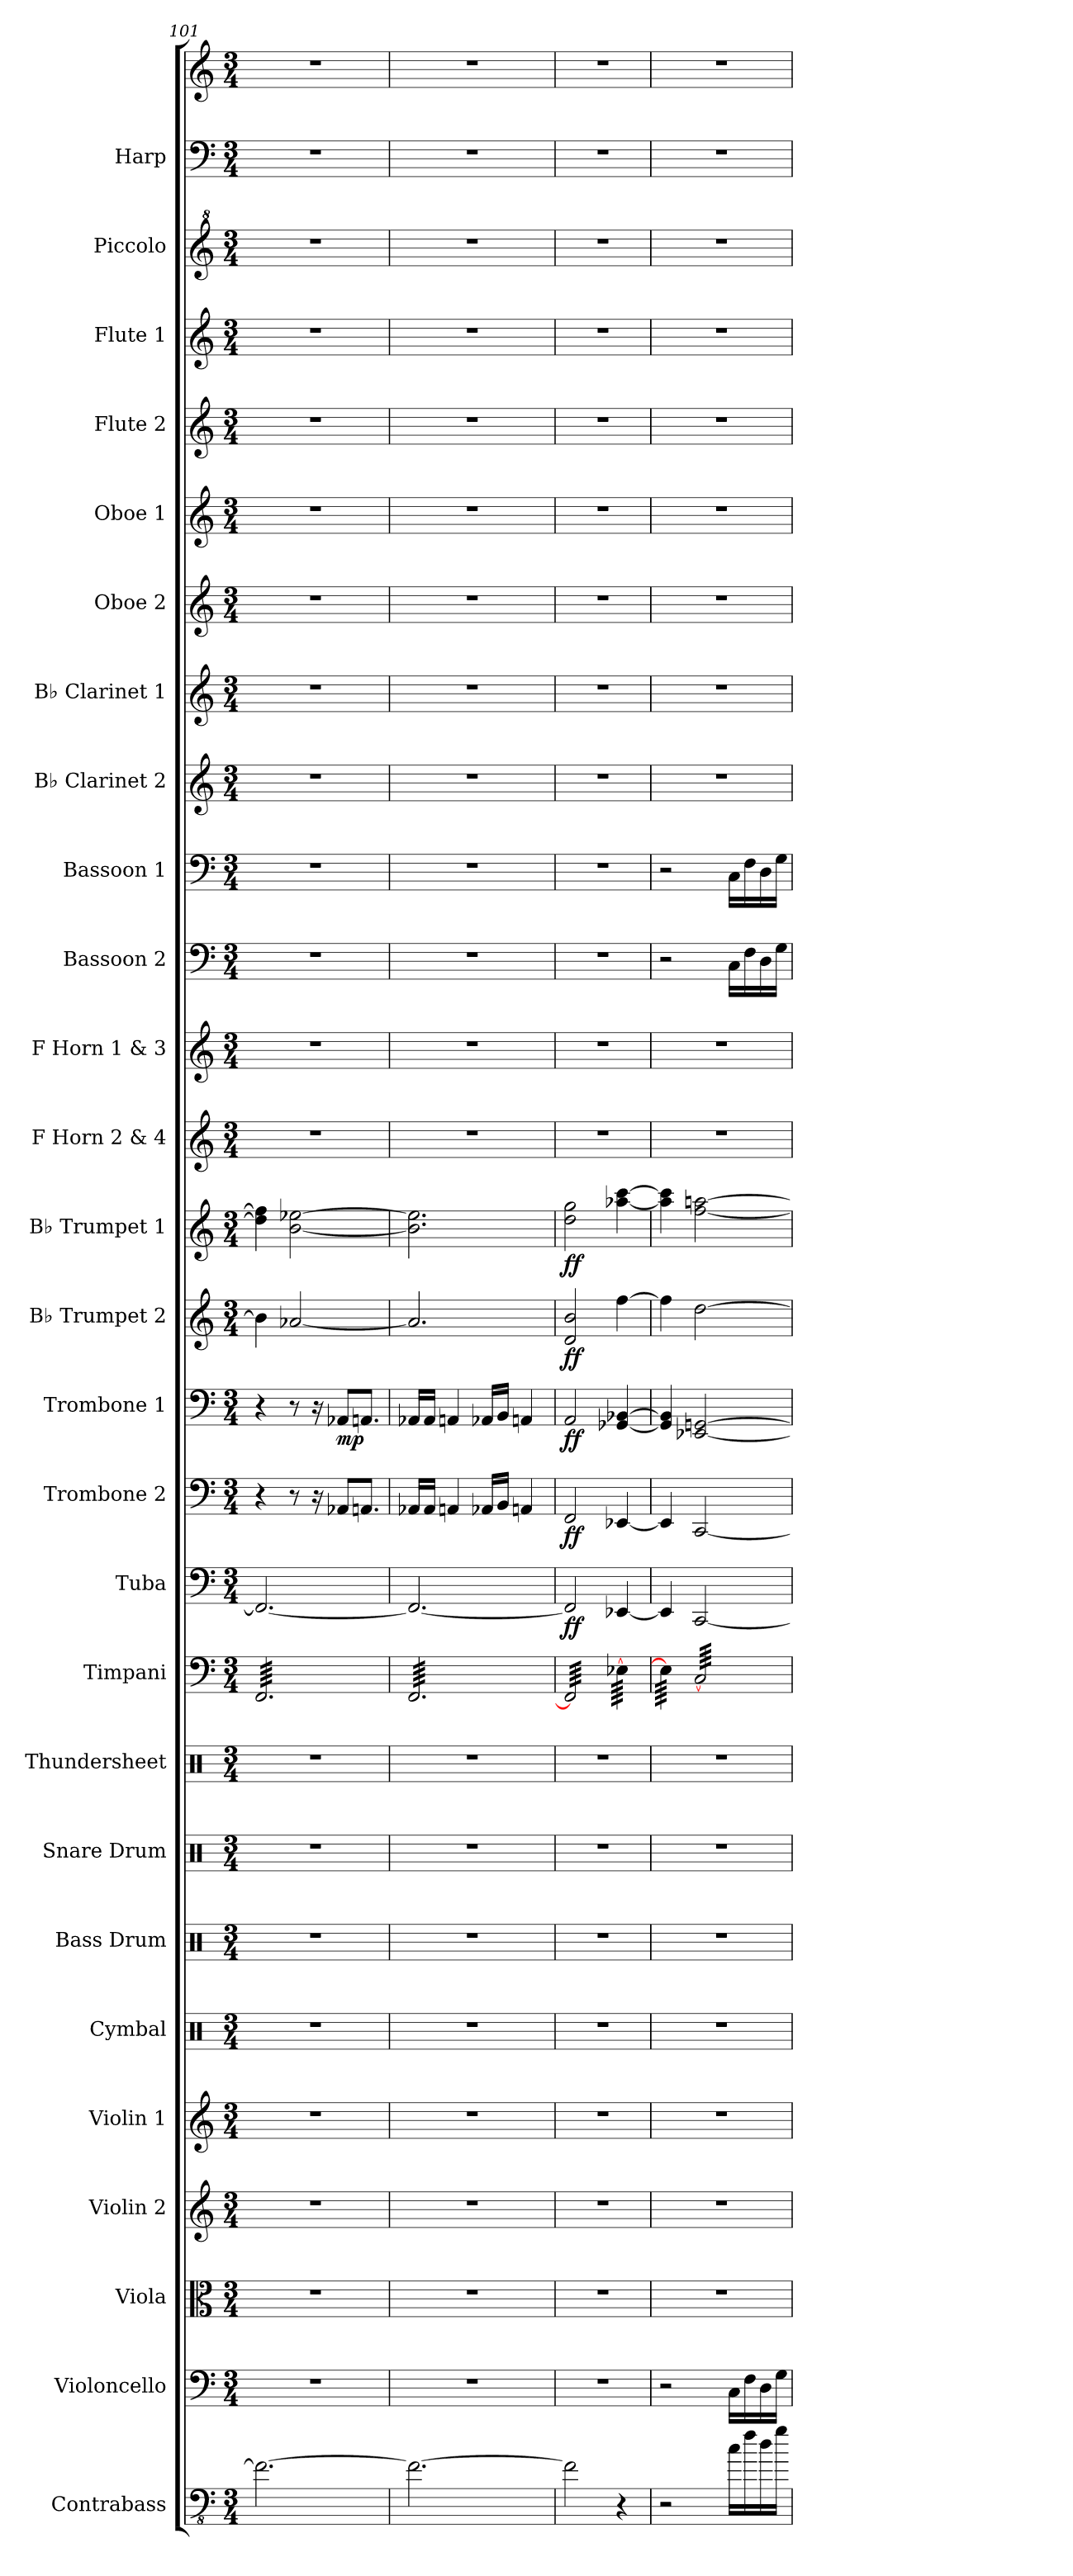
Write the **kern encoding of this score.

**kern	**kern	**kern	**kern	**kern	**kern	**kern	**kern	**kern	**kern	**kern	**dynam	**kern	**dynam	**kern	**dynam	**kern	**dynam	**kern	**dynam	**kern	**kern	**kern	**kern	**kern	**kern	**kern	**kern	**kern	**kern	**kern	**kern	**kern
*part27	*part26	*part25	*part24	*part23	*part22	*part21	*part20	*part19	*part18	*part17	*part17	*part16	*part16	*part15	*part15	*part14	*part14	*part13	*part13	*part12	*part11	*part10	*part9	*part8	*part7	*part6	*part5	*part4	*part3	*part2	*part1	*part1
*staff28	*staff27	*staff26	*staff25	*staff24	*staff23	*staff22	*staff21	*staff20	*staff19	*staff18	*staff18	*staff17	*staff17	*staff16	*staff16	*staff15	*staff15	*staff14	*staff14	*staff13	*staff12	*staff11	*staff10	*staff9	*staff8	*staff7	*staff6	*staff5	*staff4	*staff3	*staff2	*staff1
*I"Contrabass	*I"Violoncello	*I"Viola	*I"Violin 2	*I"Violin 1	*I"Cymbal	*I"Bass Drum	*I"Snare Drum	*I"Thundersheet	*I"Timpani	*I"Tuba	*	*I"Trombone 2	*	*I"Trombone 1	*	*I"B♭ Trumpet 2	*	*I"B♭ Trumpet 1	*	*I"F Horn 2 &amp; 4	*I"F Horn 1 &amp; 3	*I"Bassoon 2	*I"Bassoon 1	*I"B♭ Clarinet 2	*I"B♭ Clarinet 1	*I"Oboe 2	*I"Oboe 1	*I"Flute 2	*I"Flute 1	*I"Piccolo	*I"Harp	*
*I'Cb.	*I'Vc.	*I'Vla.	*I'Vln. 2	*I'Vln. 1	*I'Cym.	*I'B. Dr.	*I'Sn. Dr.	*I'Thu.	*I'Timp.	*I'Tba.	*	*I'Tbn. 2	*	*I'Tbn. 1	*	*I'B♭ Tpt. 2	*	*I'B♭ Tpt. 1	*	*I'F Hn. 2 4	*I'F Hn. 1 3	*I'Bsn. 2	*I'Bsn. 1	*I'B♭ Cl. 2	*I'B♭ Cl. 1	*I'Ob. 2	*I'Ob. 1	*I'Fl. 2	*I'Fl. 1	*I'Picc.	*I'Hrp.	*
*clefFv4	*clefF4	*clefC3	*clefG2	*clefG2	*clefX	*clefX	*clefX	*clefX	*clefF4	*clefF4	*	*clefF4	*	*clefF4	*	*clefG2	*	*clefG2	*	*clefG2	*clefG2	*clefF4	*clefF4	*clefG2	*clefG2	*clefG2	*clefG2	*clefG2	*clefG2	*clefG^2	*clefF4	*clefG2
*ITrd7c12	*	*	*	*	*	*	*	*	*	*	*	*	*	*	*	*ITrd1c2	*	*ITrd1c2	*	*ITrd4c7	*ITrd4c7	*	*	*ITrd1c2	*ITrd1c2	*	*	*	*	*ITrd-7c-12	*	*
*k[]	*k[]	*k[]	*k[]	*k[]	*k[]	*k[]	*k[]	*k[]	*k[]	*k[]	*	*k[]	*	*k[]	*	*k[b-e-]	*	*k[b-e-]	*	*k[b-]	*k[b-]	*k[]	*k[]	*k[b-e-]	*k[b-e-]	*k[]	*k[]	*k[]	*k[]	*k[]	*k[]	*k[]
*M3/4	*M3/4	*M3/4	*M3/4	*M3/4	*M3/4	*M3/4	*M3/4	*M3/4	*M3/4	*M3/4	*	*M3/4	*	*M3/4	*	*M3/4	*	*M3/4	*	*M3/4	*M3/4	*M3/4	*M3/4	*M3/4	*M3/4	*M3/4	*M3/4	*M3/4	*M3/4	*M3/4	*M3/4	*M3/4
=101	=101	=101	=101	=101	=101	=101	=101	=101	=101	=101	=101	=101	=101	=101	=101	=101	=101	=101	=101	=101	=101	=101	=101	=101	=101	=101	=101	=101	=101	=101	=101	=101
*	*	*	*	*	*	*	*	*	*tremolo	*	*	*	*	*	*	*	*	*	*	*	*	*	*	*	*	*	*	*	*	*	*	*
2.FF\_	2.r	2.r	2.r	2.r	2.r	2.r	2.r	2.r	64FF/LLLL	2.FF/_	.	4r	.	4r	.	4a\]	.	4cc\] 4ee\]	.	2.r	2.r	2.r	2.r	2.r	2.r	2.r	2.r	2.r	2.r	2.r	2.r	2.r
.	.	.	.	.	.	.	.	.	64FF/	.	.	.	.	.	.	.	.	.	.	.	.	.	.	.	.	.	.	.	.	.	.	.
.	.	.	.	.	.	.	.	.	64FF/	.	.	.	.	.	.	.	.	.	.	.	.	.	.	.	.	.	.	.	.	.	.	.
.	.	.	.	.	.	.	.	.	64FF/	.	.	.	.	.	.	.	.	.	.	.	.	.	.	.	.	.	.	.	.	.	.	.
.	.	.	.	.	.	.	.	.	64FF/	.	.	.	.	.	.	.	.	.	.	.	.	.	.	.	.	.	.	.	.	.	.	.
.	.	.	.	.	.	.	.	.	64FF/	.	.	.	.	.	.	.	.	.	.	.	.	.	.	.	.	.	.	.	.	.	.	.
.	.	.	.	.	.	.	.	.	64FF/	.	.	.	.	.	.	.	.	.	.	.	.	.	.	.	.	.	.	.	.	.	.	.
.	.	.	.	.	.	.	.	.	64FF/	.	.	.	.	.	.	.	.	.	.	.	.	.	.	.	.	.	.	.	.	.	.	.
.	.	.	.	.	.	.	.	.	64FF/	.	.	.	.	.	.	.	.	.	.	.	.	.	.	.	.	.	.	.	.	.	.	.
.	.	.	.	.	.	.	.	.	64FF/	.	.	.	.	.	.	.	.	.	.	.	.	.	.	.	.	.	.	.	.	.	.	.
.	.	.	.	.	.	.	.	.	64FF/	.	.	.	.	.	.	.	.	.	.	.	.	.	.	.	.	.	.	.	.	.	.	.
.	.	.	.	.	.	.	.	.	64FF/	.	.	.	.	.	.	.	.	.	.	.	.	.	.	.	.	.	.	.	.	.	.	.
.	.	.	.	.	.	.	.	.	64FF/	.	.	.	.	.	.	.	.	.	.	.	.	.	.	.	.	.	.	.	.	.	.	.
.	.	.	.	.	.	.	.	.	64FF/	.	.	.	.	.	.	.	.	.	.	.	.	.	.	.	.	.	.	.	.	.	.	.
.	.	.	.	.	.	.	.	.	64FF/	.	.	.	.	.	.	.	.	.	.	.	.	.	.	.	.	.	.	.	.	.	.	.
.	.	.	.	.	.	.	.	.	64FF/	.	.	.	.	.	.	.	.	.	.	.	.	.	.	.	.	.	.	.	.	.	.	.
.	.	.	.	.	.	.	.	.	64FF/	.	.	8r	.	8r	.	[2g-X/	.	[2a\ [2dd-X\	.	.	.	.	.	.	.	.	.	.	.	.	.	.
.	.	.	.	.	.	.	.	.	64FF/	.	.	.	.	.	.	.	.	.	.	.	.	.	.	.	.	.	.	.	.	.	.	.
.	.	.	.	.	.	.	.	.	64FF/	.	.	.	.	.	.	.	.	.	.	.	.	.	.	.	.	.	.	.	.	.	.	.
.	.	.	.	.	.	.	.	.	64FF/	.	.	.	.	.	.	.	.	.	.	.	.	.	.	.	.	.	.	.	.	.	.	.
.	.	.	.	.	.	.	.	.	64FF/	.	.	.	.	.	.	.	.	.	.	.	.	.	.	.	.	.	.	.	.	.	.	.
.	.	.	.	.	.	.	.	.	64FF/	.	.	.	.	.	.	.	.	.	.	.	.	.	.	.	.	.	.	.	.	.	.	.
.	.	.	.	.	.	.	.	.	64FF/	.	.	.	.	.	.	.	.	.	.	.	.	.	.	.	.	.	.	.	.	.	.	.
.	.	.	.	.	.	.	.	.	64FF/	.	.	.	.	.	.	.	.	.	.	.	.	.	.	.	.	.	.	.	.	.	.	.
.	.	.	.	.	.	.	.	.	64FF/	.	.	16r	.	16r	.	.	.	.	.	.	.	.	.	.	.	.	.	.	.	.	.	.
.	.	.	.	.	.	.	.	.	64FF/	.	.	.	.	.	.	.	.	.	.	.	.	.	.	.	.	.	.	.	.	.	.	.
.	.	.	.	.	.	.	.	.	64FF/	.	.	.	.	.	.	.	.	.	.	.	.	.	.	.	.	.	.	.	.	.	.	.
.	.	.	.	.	.	.	.	.	64FF/	.	.	.	.	.	.	.	.	.	.	.	.	.	.	.	.	.	.	.	.	.	.	.
!	!	!	!	!	!	!	!	!	!	!	!	!	!LO:DY:b	!	!	!	!	!	!	!	!	!	!	!	!	!	!	!	!	!	!	!
!	!	!	!	!	!	!	!	!	!	!	!	!	!LO:DY:n=1:b	!	!LO:DY:b	!	!	!	!	!	!	!	!	!	!	!	!	!	!	!	!	!
.	.	.	.	.	.	.	.	.	64FF/	.	.	8AA-X/L	mp mp	8AA-X/L	mp	.	.	.	.	.	.	.	.	.	.	.	.	.	.	.	.	.
.	.	.	.	.	.	.	.	.	64FF/	.	.	.	.	.	.	.	.	.	.	.	.	.	.	.	.	.	.	.	.	.	.	.
.	.	.	.	.	.	.	.	.	64FF/	.	.	.	.	.	.	.	.	.	.	.	.	.	.	.	.	.	.	.	.	.	.	.
.	.	.	.	.	.	.	.	.	64FF/	.	.	.	.	.	.	.	.	.	.	.	.	.	.	.	.	.	.	.	.	.	.	.
.	.	.	.	.	.	.	.	.	64FF/	.	.	.	.	.	.	.	.	.	.	.	.	.	.	.	.	.	.	.	.	.	.	.
.	.	.	.	.	.	.	.	.	64FF/	.	.	.	.	.	.	.	.	.	.	.	.	.	.	.	.	.	.	.	.	.	.	.
.	.	.	.	.	.	.	.	.	64FF/	.	.	.	.	.	.	.	.	.	.	.	.	.	.	.	.	.	.	.	.	.	.	.
.	.	.	.	.	.	.	.	.	64FF/	.	.	.	.	.	.	.	.	.	.	.	.	.	.	.	.	.	.	.	.	.	.	.
.	.	.	.	.	.	.	.	.	64FF/	.	.	8.AAn/J	.	8.AAn/J	.	.	.	.	.	.	.	.	.	.	.	.	.	.	.	.	.	.
.	.	.	.	.	.	.	.	.	64FF/	.	.	.	.	.	.	.	.	.	.	.	.	.	.	.	.	.	.	.	.	.	.	.
.	.	.	.	.	.	.	.	.	64FF/	.	.	.	.	.	.	.	.	.	.	.	.	.	.	.	.	.	.	.	.	.	.	.
.	.	.	.	.	.	.	.	.	64FF/	.	.	.	.	.	.	.	.	.	.	.	.	.	.	.	.	.	.	.	.	.	.	.
.	.	.	.	.	.	.	.	.	64FF/	.	.	.	.	.	.	.	.	.	.	.	.	.	.	.	.	.	.	.	.	.	.	.
.	.	.	.	.	.	.	.	.	64FF/	.	.	.	.	.	.	.	.	.	.	.	.	.	.	.	.	.	.	.	.	.	.	.
.	.	.	.	.	.	.	.	.	64FF/	.	.	.	.	.	.	.	.	.	.	.	.	.	.	.	.	.	.	.	.	.	.	.
.	.	.	.	.	.	.	.	.	64FF/	.	.	.	.	.	.	.	.	.	.	.	.	.	.	.	.	.	.	.	.	.	.	.
.	.	.	.	.	.	.	.	.	64FF/	.	.	.	.	.	.	.	.	.	.	.	.	.	.	.	.	.	.	.	.	.	.	.
.	.	.	.	.	.	.	.	.	64FF/	.	.	.	.	.	.	.	.	.	.	.	.	.	.	.	.	.	.	.	.	.	.	.
.	.	.	.	.	.	.	.	.	64FF/	.	.	.	.	.	.	.	.	.	.	.	.	.	.	.	.	.	.	.	.	.	.	.
.	.	.	.	.	.	.	.	.	64FF/JJJJ	.	.	.	.	.	.	.	.	.	.	.	.	.	.	.	.	.	.	.	.	.	.	.
=102	=102	=102	=102	=102	=102	=102	=102	=102	=102	=102	=102	=102	=102	=102	=102	=102	=102	=102	=102	=102	=102	=102	=102	=102	=102	=102	=102	=102	=102	=102	=102	=102
2.FF\_	2.r	2.r	2.r	2.r	2.r	2.r	2.r	2.r	64FF/LLLL	2.FF/_	.	16AA-X/LL	.	16AA-X/LL	.	2.g-/]	.	2.a\] 2.dd-\]	.	2.r	2.r	2.r	2.r	2.r	2.r	2.r	2.r	2.r	2.r	2.r	2.r	2.r
.	.	.	.	.	.	.	.	.	64FF/	.	.	.	.	.	.	.	.	.	.	.	.	.	.	.	.	.	.	.	.	.	.	.
.	.	.	.	.	.	.	.	.	64FF/	.	.	.	.	.	.	.	.	.	.	.	.	.	.	.	.	.	.	.	.	.	.	.
.	.	.	.	.	.	.	.	.	64FF/	.	.	.	.	.	.	.	.	.	.	.	.	.	.	.	.	.	.	.	.	.	.	.
.	.	.	.	.	.	.	.	.	64FF/	.	.	16AA-/JJ	.	16AA-/JJ	.	.	.	.	.	.	.	.	.	.	.	.	.	.	.	.	.	.
.	.	.	.	.	.	.	.	.	64FF/	.	.	.	.	.	.	.	.	.	.	.	.	.	.	.	.	.	.	.	.	.	.	.
.	.	.	.	.	.	.	.	.	64FF/	.	.	.	.	.	.	.	.	.	.	.	.	.	.	.	.	.	.	.	.	.	.	.
.	.	.	.	.	.	.	.	.	64FF/	.	.	.	.	.	.	.	.	.	.	.	.	.	.	.	.	.	.	.	.	.	.	.
.	.	.	.	.	.	.	.	.	64FF/	.	.	4AAn/	.	4AAn/	.	.	.	.	.	.	.	.	.	.	.	.	.	.	.	.	.	.
.	.	.	.	.	.	.	.	.	64FF/	.	.	.	.	.	.	.	.	.	.	.	.	.	.	.	.	.	.	.	.	.	.	.
.	.	.	.	.	.	.	.	.	64FF/	.	.	.	.	.	.	.	.	.	.	.	.	.	.	.	.	.	.	.	.	.	.	.
.	.	.	.	.	.	.	.	.	64FF/	.	.	.	.	.	.	.	.	.	.	.	.	.	.	.	.	.	.	.	.	.	.	.
.	.	.	.	.	.	.	.	.	64FF/	.	.	.	.	.	.	.	.	.	.	.	.	.	.	.	.	.	.	.	.	.	.	.
.	.	.	.	.	.	.	.	.	64FF/	.	.	.	.	.	.	.	.	.	.	.	.	.	.	.	.	.	.	.	.	.	.	.
.	.	.	.	.	.	.	.	.	64FF/	.	.	.	.	.	.	.	.	.	.	.	.	.	.	.	.	.	.	.	.	.	.	.
.	.	.	.	.	.	.	.	.	64FF/	.	.	.	.	.	.	.	.	.	.	.	.	.	.	.	.	.	.	.	.	.	.	.
.	.	.	.	.	.	.	.	.	64FF/	.	.	.	.	.	.	.	.	.	.	.	.	.	.	.	.	.	.	.	.	.	.	.
.	.	.	.	.	.	.	.	.	64FF/	.	.	.	.	.	.	.	.	.	.	.	.	.	.	.	.	.	.	.	.	.	.	.
.	.	.	.	.	.	.	.	.	64FF/	.	.	.	.	.	.	.	.	.	.	.	.	.	.	.	.	.	.	.	.	.	.	.
.	.	.	.	.	.	.	.	.	64FF/	.	.	.	.	.	.	.	.	.	.	.	.	.	.	.	.	.	.	.	.	.	.	.
.	.	.	.	.	.	.	.	.	64FF/	.	.	.	.	.	.	.	.	.	.	.	.	.	.	.	.	.	.	.	.	.	.	.
.	.	.	.	.	.	.	.	.	64FF/	.	.	.	.	.	.	.	.	.	.	.	.	.	.	.	.	.	.	.	.	.	.	.
.	.	.	.	.	.	.	.	.	64FF/	.	.	.	.	.	.	.	.	.	.	.	.	.	.	.	.	.	.	.	.	.	.	.
.	.	.	.	.	.	.	.	.	64FF/	.	.	.	.	.	.	.	.	.	.	.	.	.	.	.	.	.	.	.	.	.	.	.
.	.	.	.	.	.	.	.	.	64FF/	.	.	16AA-X/LL	.	16AA-X/LL	.	.	.	.	.	.	.	.	.	.	.	.	.	.	.	.	.	.
.	.	.	.	.	.	.	.	.	64FF/	.	.	.	.	.	.	.	.	.	.	.	.	.	.	.	.	.	.	.	.	.	.	.
.	.	.	.	.	.	.	.	.	64FF/	.	.	.	.	.	.	.	.	.	.	.	.	.	.	.	.	.	.	.	.	.	.	.
.	.	.	.	.	.	.	.	.	64FF/	.	.	.	.	.	.	.	.	.	.	.	.	.	.	.	.	.	.	.	.	.	.	.
.	.	.	.	.	.	.	.	.	64FF/	.	.	16BB/JJ	.	16BB/JJ	.	.	.	.	.	.	.	.	.	.	.	.	.	.	.	.	.	.
.	.	.	.	.	.	.	.	.	64FF/	.	.	.	.	.	.	.	.	.	.	.	.	.	.	.	.	.	.	.	.	.	.	.
.	.	.	.	.	.	.	.	.	64FF/	.	.	.	.	.	.	.	.	.	.	.	.	.	.	.	.	.	.	.	.	.	.	.
.	.	.	.	.	.	.	.	.	64FF/	.	.	.	.	.	.	.	.	.	.	.	.	.	.	.	.	.	.	.	.	.	.	.
.	.	.	.	.	.	.	.	.	64FF/	.	.	4AAn/	.	4AAn/	.	.	.	.	.	.	.	.	.	.	.	.	.	.	.	.	.	.
.	.	.	.	.	.	.	.	.	64FF/	.	.	.	.	.	.	.	.	.	.	.	.	.	.	.	.	.	.	.	.	.	.	.
.	.	.	.	.	.	.	.	.	64FF/	.	.	.	.	.	.	.	.	.	.	.	.	.	.	.	.	.	.	.	.	.	.	.
.	.	.	.	.	.	.	.	.	64FF/	.	.	.	.	.	.	.	.	.	.	.	.	.	.	.	.	.	.	.	.	.	.	.
.	.	.	.	.	.	.	.	.	64FF/	.	.	.	.	.	.	.	.	.	.	.	.	.	.	.	.	.	.	.	.	.	.	.
.	.	.	.	.	.	.	.	.	64FF/	.	.	.	.	.	.	.	.	.	.	.	.	.	.	.	.	.	.	.	.	.	.	.
.	.	.	.	.	.	.	.	.	64FF/	.	.	.	.	.	.	.	.	.	.	.	.	.	.	.	.	.	.	.	.	.	.	.
.	.	.	.	.	.	.	.	.	64FF/	.	.	.	.	.	.	.	.	.	.	.	.	.	.	.	.	.	.	.	.	.	.	.
.	.	.	.	.	.	.	.	.	64FF/	.	.	.	.	.	.	.	.	.	.	.	.	.	.	.	.	.	.	.	.	.	.	.
.	.	.	.	.	.	.	.	.	64FF/	.	.	.	.	.	.	.	.	.	.	.	.	.	.	.	.	.	.	.	.	.	.	.
.	.	.	.	.	.	.	.	.	64FF/	.	.	.	.	.	.	.	.	.	.	.	.	.	.	.	.	.	.	.	.	.	.	.
.	.	.	.	.	.	.	.	.	64FF/	.	.	.	.	.	.	.	.	.	.	.	.	.	.	.	.	.	.	.	.	.	.	.
.	.	.	.	.	.	.	.	.	64FF/	.	.	.	.	.	.	.	.	.	.	.	.	.	.	.	.	.	.	.	.	.	.	.
.	.	.	.	.	.	.	.	.	64FF/	.	.	.	.	.	.	.	.	.	.	.	.	.	.	.	.	.	.	.	.	.	.	.
.	.	.	.	.	.	.	.	.	64FF/	.	.	.	.	.	.	.	.	.	.	.	.	.	.	.	.	.	.	.	.	.	.	.
.	.	.	.	.	.	.	.	.	64FF/JJJJ	.	.	.	.	.	.	.	.	.	.	.	.	.	.	.	.	.	.	.	.	.	.	.
!!LO:PB:g=z
=103	=103	=103	=103	=103	=103	=103	=103	=103	=103	=103	=103	=103	=103	=103	=103	=103	=103	=103	=103	=103	=103	=103	=103	=103	=103	=103	=103	=103	=103	=103	=103	=103
!	!	!	!	!	!	!	!	!	!	!	!LO:DY:b	!	!LO:DY:b	!	!LO:DY:b	!	!LO:DY:b	!	!LO:DY:b	!	!	!	!	!	!	!	!	!	!	!	!	!
2FF\]	2.r	2.r	2.r	2.r	2.r	2.r	2.r	2.r	64FF/]LLLL	2FF/]	ff	2FF/	ff	2AA/	ff	2c/ 2a/	ff	2cc\ 2ff\	ff	2.r	2.r	2.r	2.r	2.r	2.r	2.r	2.r	2.r	2.r	2.r	2.r	2.r
.	.	.	.	.	.	.	.	.	64FF/	.	.	.	.	.	.	.	.	.	.	.	.	.	.	.	.	.	.	.	.	.	.	.
.	.	.	.	.	.	.	.	.	64FF/	.	.	.	.	.	.	.	.	.	.	.	.	.	.	.	.	.	.	.	.	.	.	.
.	.	.	.	.	.	.	.	.	64FF/	.	.	.	.	.	.	.	.	.	.	.	.	.	.	.	.	.	.	.	.	.	.	.
.	.	.	.	.	.	.	.	.	64FF/	.	.	.	.	.	.	.	.	.	.	.	.	.	.	.	.	.	.	.	.	.	.	.
.	.	.	.	.	.	.	.	.	64FF/	.	.	.	.	.	.	.	.	.	.	.	.	.	.	.	.	.	.	.	.	.	.	.
.	.	.	.	.	.	.	.	.	64FF/	.	.	.	.	.	.	.	.	.	.	.	.	.	.	.	.	.	.	.	.	.	.	.
.	.	.	.	.	.	.	.	.	64FF/	.	.	.	.	.	.	.	.	.	.	.	.	.	.	.	.	.	.	.	.	.	.	.
.	.	.	.	.	.	.	.	.	64FF/	.	.	.	.	.	.	.	.	.	.	.	.	.	.	.	.	.	.	.	.	.	.	.
.	.	.	.	.	.	.	.	.	64FF/	.	.	.	.	.	.	.	.	.	.	.	.	.	.	.	.	.	.	.	.	.	.	.
.	.	.	.	.	.	.	.	.	64FF/	.	.	.	.	.	.	.	.	.	.	.	.	.	.	.	.	.	.	.	.	.	.	.
.	.	.	.	.	.	.	.	.	64FF/	.	.	.	.	.	.	.	.	.	.	.	.	.	.	.	.	.	.	.	.	.	.	.
.	.	.	.	.	.	.	.	.	64FF/	.	.	.	.	.	.	.	.	.	.	.	.	.	.	.	.	.	.	.	.	.	.	.
.	.	.	.	.	.	.	.	.	64FF/	.	.	.	.	.	.	.	.	.	.	.	.	.	.	.	.	.	.	.	.	.	.	.
.	.	.	.	.	.	.	.	.	64FF/	.	.	.	.	.	.	.	.	.	.	.	.	.	.	.	.	.	.	.	.	.	.	.
.	.	.	.	.	.	.	.	.	64FF/	.	.	.	.	.	.	.	.	.	.	.	.	.	.	.	.	.	.	.	.	.	.	.
.	.	.	.	.	.	.	.	.	64FF/	.	.	.	.	.	.	.	.	.	.	.	.	.	.	.	.	.	.	.	.	.	.	.
.	.	.	.	.	.	.	.	.	64FF/	.	.	.	.	.	.	.	.	.	.	.	.	.	.	.	.	.	.	.	.	.	.	.
.	.	.	.	.	.	.	.	.	64FF/	.	.	.	.	.	.	.	.	.	.	.	.	.	.	.	.	.	.	.	.	.	.	.
.	.	.	.	.	.	.	.	.	64FF/	.	.	.	.	.	.	.	.	.	.	.	.	.	.	.	.	.	.	.	.	.	.	.
.	.	.	.	.	.	.	.	.	64FF/	.	.	.	.	.	.	.	.	.	.	.	.	.	.	.	.	.	.	.	.	.	.	.
.	.	.	.	.	.	.	.	.	64FF/	.	.	.	.	.	.	.	.	.	.	.	.	.	.	.	.	.	.	.	.	.	.	.
.	.	.	.	.	.	.	.	.	64FF/	.	.	.	.	.	.	.	.	.	.	.	.	.	.	.	.	.	.	.	.	.	.	.
.	.	.	.	.	.	.	.	.	64FF/	.	.	.	.	.	.	.	.	.	.	.	.	.	.	.	.	.	.	.	.	.	.	.
.	.	.	.	.	.	.	.	.	64FF/	.	.	.	.	.	.	.	.	.	.	.	.	.	.	.	.	.	.	.	.	.	.	.
.	.	.	.	.	.	.	.	.	64FF/	.	.	.	.	.	.	.	.	.	.	.	.	.	.	.	.	.	.	.	.	.	.	.
.	.	.	.	.	.	.	.	.	64FF/	.	.	.	.	.	.	.	.	.	.	.	.	.	.	.	.	.	.	.	.	.	.	.
.	.	.	.	.	.	.	.	.	64FF/	.	.	.	.	.	.	.	.	.	.	.	.	.	.	.	.	.	.	.	.	.	.	.
.	.	.	.	.	.	.	.	.	64FF/	.	.	.	.	.	.	.	.	.	.	.	.	.	.	.	.	.	.	.	.	.	.	.
.	.	.	.	.	.	.	.	.	64FF/	.	.	.	.	.	.	.	.	.	.	.	.	.	.	.	.	.	.	.	.	.	.	.
.	.	.	.	.	.	.	.	.	64FF/	.	.	.	.	.	.	.	.	.	.	.	.	.	.	.	.	.	.	.	.	.	.	.
.	.	.	.	.	.	.	.	.	64FF/JJJJ	.	.	.	.	.	.	.	.	.	.	.	.	.	.	.	.	.	.	.	.	.	.	.
4r	.	.	.	.	.	.	.	.	[64E-X\LLLL	[4EE-X/	.	[4EE-X/	.	[4GG-X/ [4BB-X/	.	[4ee-\	.	[4gg-X\ [4bb-\	.	.	.	.	.	.	.	.	.	.	.	.	.	.
.	.	.	.	.	.	.	.	.	64E-X\	.	.	.	.	.	.	.	.	.	.	.	.	.	.	.	.	.	.	.	.	.	.	.
.	.	.	.	.	.	.	.	.	64E-X\	.	.	.	.	.	.	.	.	.	.	.	.	.	.	.	.	.	.	.	.	.	.	.
.	.	.	.	.	.	.	.	.	64E-X\	.	.	.	.	.	.	.	.	.	.	.	.	.	.	.	.	.	.	.	.	.	.	.
.	.	.	.	.	.	.	.	.	64E-X\	.	.	.	.	.	.	.	.	.	.	.	.	.	.	.	.	.	.	.	.	.	.	.
.	.	.	.	.	.	.	.	.	64E-X\	.	.	.	.	.	.	.	.	.	.	.	.	.	.	.	.	.	.	.	.	.	.	.
.	.	.	.	.	.	.	.	.	64E-X\	.	.	.	.	.	.	.	.	.	.	.	.	.	.	.	.	.	.	.	.	.	.	.
.	.	.	.	.	.	.	.	.	64E-X\	.	.	.	.	.	.	.	.	.	.	.	.	.	.	.	.	.	.	.	.	.	.	.
.	.	.	.	.	.	.	.	.	64E-X\	.	.	.	.	.	.	.	.	.	.	.	.	.	.	.	.	.	.	.	.	.	.	.
.	.	.	.	.	.	.	.	.	64E-X\	.	.	.	.	.	.	.	.	.	.	.	.	.	.	.	.	.	.	.	.	.	.	.
.	.	.	.	.	.	.	.	.	64E-X\	.	.	.	.	.	.	.	.	.	.	.	.	.	.	.	.	.	.	.	.	.	.	.
.	.	.	.	.	.	.	.	.	64E-X\	.	.	.	.	.	.	.	.	.	.	.	.	.	.	.	.	.	.	.	.	.	.	.
.	.	.	.	.	.	.	.	.	64E-X\	.	.	.	.	.	.	.	.	.	.	.	.	.	.	.	.	.	.	.	.	.	.	.
.	.	.	.	.	.	.	.	.	64E-X\	.	.	.	.	.	.	.	.	.	.	.	.	.	.	.	.	.	.	.	.	.	.	.
.	.	.	.	.	.	.	.	.	64E-X\	.	.	.	.	.	.	.	.	.	.	.	.	.	.	.	.	.	.	.	.	.	.	.
.	.	.	.	.	.	.	.	.	64E-X\JJJJ	.	.	.	.	.	.	.	.	.	.	.	.	.	.	.	.	.	.	.	.	.	.	.
=104	=104	=104	=104	=104	=104	=104	=104	=104	=104	=104	=104	=104	=104	=104	=104	=104	=104	=104	=104	=104	=104	=104	=104	=104	=104	=104	=104	=104	=104	=104	=104	=104
2r	2r	2.r	2.r	2.r	2.r	2.r	2.r	2.r	64E-\]LLLL	4EE-/]	.	4EE-/]	.	4GG-/] 4BB-/]	.	4ee-\]	.	4gg-\] 4bb-\]	.	2.r	2.r	2r	2r	2.r	2.r	2.r	2.r	2.r	2.r	2.r	2.r	2.r
.	.	.	.	.	.	.	.	.	64E-\	.	.	.	.	.	.	.	.	.	.	.	.	.	.	.	.	.	.	.	.	.	.	.
.	.	.	.	.	.	.	.	.	64E-\	.	.	.	.	.	.	.	.	.	.	.	.	.	.	.	.	.	.	.	.	.	.	.
.	.	.	.	.	.	.	.	.	64E-\	.	.	.	.	.	.	.	.	.	.	.	.	.	.	.	.	.	.	.	.	.	.	.
.	.	.	.	.	.	.	.	.	64E-\	.	.	.	.	.	.	.	.	.	.	.	.	.	.	.	.	.	.	.	.	.	.	.
.	.	.	.	.	.	.	.	.	64E-\	.	.	.	.	.	.	.	.	.	.	.	.	.	.	.	.	.	.	.	.	.	.	.
.	.	.	.	.	.	.	.	.	64E-\	.	.	.	.	.	.	.	.	.	.	.	.	.	.	.	.	.	.	.	.	.	.	.
.	.	.	.	.	.	.	.	.	64E-\	.	.	.	.	.	.	.	.	.	.	.	.	.	.	.	.	.	.	.	.	.	.	.
.	.	.	.	.	.	.	.	.	64E-\	.	.	.	.	.	.	.	.	.	.	.	.	.	.	.	.	.	.	.	.	.	.	.
.	.	.	.	.	.	.	.	.	64E-\	.	.	.	.	.	.	.	.	.	.	.	.	.	.	.	.	.	.	.	.	.	.	.
.	.	.	.	.	.	.	.	.	64E-\	.	.	.	.	.	.	.	.	.	.	.	.	.	.	.	.	.	.	.	.	.	.	.
.	.	.	.	.	.	.	.	.	64E-\	.	.	.	.	.	.	.	.	.	.	.	.	.	.	.	.	.	.	.	.	.	.	.
.	.	.	.	.	.	.	.	.	64E-\	.	.	.	.	.	.	.	.	.	.	.	.	.	.	.	.	.	.	.	.	.	.	.
.	.	.	.	.	.	.	.	.	64E-\	.	.	.	.	.	.	.	.	.	.	.	.	.	.	.	.	.	.	.	.	.	.	.
.	.	.	.	.	.	.	.	.	64E-\	.	.	.	.	.	.	.	.	.	.	.	.	.	.	.	.	.	.	.	.	.	.	.
.	.	.	.	.	.	.	.	.	64E-\JJJJ	.	.	.	.	.	.	.	.	.	.	.	.	.	.	.	.	.	.	.	.	.	.	.
.	.	.	.	.	.	.	.	.	[64C/LLLL	[2CC/	.	[2CC/	.	[2EE-X/ [2GGn/	.	[2cc\	.	[2ee-\ [2ggn\	.	.	.	.	.	.	.	.	.	.	.	.	.	.
.	.	.	.	.	.	.	.	.	64C/	.	.	.	.	.	.	.	.	.	.	.	.	.	.	.	.	.	.	.	.	.	.	.
.	.	.	.	.	.	.	.	.	64C/	.	.	.	.	.	.	.	.	.	.	.	.	.	.	.	.	.	.	.	.	.	.	.
.	.	.	.	.	.	.	.	.	64C/	.	.	.	.	.	.	.	.	.	.	.	.	.	.	.	.	.	.	.	.	.	.	.
.	.	.	.	.	.	.	.	.	64C/	.	.	.	.	.	.	.	.	.	.	.	.	.	.	.	.	.	.	.	.	.	.	.
.	.	.	.	.	.	.	.	.	64C/	.	.	.	.	.	.	.	.	.	.	.	.	.	.	.	.	.	.	.	.	.	.	.
.	.	.	.	.	.	.	.	.	64C/	.	.	.	.	.	.	.	.	.	.	.	.	.	.	.	.	.	.	.	.	.	.	.
.	.	.	.	.	.	.	.	.	64C/	.	.	.	.	.	.	.	.	.	.	.	.	.	.	.	.	.	.	.	.	.	.	.
.	.	.	.	.	.	.	.	.	64C/	.	.	.	.	.	.	.	.	.	.	.	.	.	.	.	.	.	.	.	.	.	.	.
.	.	.	.	.	.	.	.	.	64C/	.	.	.	.	.	.	.	.	.	.	.	.	.	.	.	.	.	.	.	.	.	.	.
.	.	.	.	.	.	.	.	.	64C/	.	.	.	.	.	.	.	.	.	.	.	.	.	.	.	.	.	.	.	.	.	.	.
.	.	.	.	.	.	.	.	.	64C/	.	.	.	.	.	.	.	.	.	.	.	.	.	.	.	.	.	.	.	.	.	.	.
.	.	.	.	.	.	.	.	.	64C/	.	.	.	.	.	.	.	.	.	.	.	.	.	.	.	.	.	.	.	.	.	.	.
.	.	.	.	.	.	.	.	.	64C/	.	.	.	.	.	.	.	.	.	.	.	.	.	.	.	.	.	.	.	.	.	.	.
.	.	.	.	.	.	.	.	.	64C/	.	.	.	.	.	.	.	.	.	.	.	.	.	.	.	.	.	.	.	.	.	.	.
.	.	.	.	.	.	.	.	.	64C/	.	.	.	.	.	.	.	.	.	.	.	.	.	.	.	.	.	.	.	.	.	.	.
16C\LL	16C\LL	.	.	.	.	.	.	.	64C/	.	.	.	.	.	.	.	.	.	.	.	.	16C\LL	16C\LL	.	.	.	.	.	.	.	.	.
.	.	.	.	.	.	.	.	.	64C/	.	.	.	.	.	.	.	.	.	.	.	.	.	.	.	.	.	.	.	.	.	.	.
.	.	.	.	.	.	.	.	.	64C/	.	.	.	.	.	.	.	.	.	.	.	.	.	.	.	.	.	.	.	.	.	.	.
.	.	.	.	.	.	.	.	.	64C/	.	.	.	.	.	.	.	.	.	.	.	.	.	.	.	.	.	.	.	.	.	.	.
16F\	16F\	.	.	.	.	.	.	.	64C/	.	.	.	.	.	.	.	.	.	.	.	.	16F\	16F\	.	.	.	.	.	.	.	.	.
.	.	.	.	.	.	.	.	.	64C/	.	.	.	.	.	.	.	.	.	.	.	.	.	.	.	.	.	.	.	.	.	.	.
.	.	.	.	.	.	.	.	.	64C/	.	.	.	.	.	.	.	.	.	.	.	.	.	.	.	.	.	.	.	.	.	.	.
.	.	.	.	.	.	.	.	.	64C/	.	.	.	.	.	.	.	.	.	.	.	.	.	.	.	.	.	.	.	.	.	.	.
16D\	16D\	.	.	.	.	.	.	.	64C/	.	.	.	.	.	.	.	.	.	.	.	.	16D\	16D\	.	.	.	.	.	.	.	.	.
.	.	.	.	.	.	.	.	.	64C/	.	.	.	.	.	.	.	.	.	.	.	.	.	.	.	.	.	.	.	.	.	.	.
.	.	.	.	.	.	.	.	.	64C/	.	.	.	.	.	.	.	.	.	.	.	.	.	.	.	.	.	.	.	.	.	.	.
.	.	.	.	.	.	.	.	.	64C/	.	.	.	.	.	.	.	.	.	.	.	.	.	.	.	.	.	.	.	.	.	.	.
16G\JJ	16G\JJ	.	.	.	.	.	.	.	64C/	.	.	.	.	.	.	.	.	.	.	.	.	16G\JJ	16G\JJ	.	.	.	.	.	.	.	.	.
.	.	.	.	.	.	.	.	.	64C/	.	.	.	.	.	.	.	.	.	.	.	.	.	.	.	.	.	.	.	.	.	.	.
.	.	.	.	.	.	.	.	.	64C/	.	.	.	.	.	.	.	.	.	.	.	.	.	.	.	.	.	.	.	.	.	.	.
.	.	.	.	.	.	.	.	.	64C/JJJJ	.	.	.	.	.	.	.	.	.	.	.	.	.	.	.	.	.	.	.	.	.	.	.
*	*	*	*	*	*	*	*	*	*Xtremolo	*	*	*	*	*	*	*	*	*	*	*	*	*	*	*	*	*	*	*	*	*	*	*
=	=	=	=	=	=	=	=	=	=	=	=	=	=	=	=	=	=	=	=	=	=	=	=	=	=	=	=	=	=	=	=	=
*-	*-	*-	*-	*-	*-	*-	*-	*-	*-	*-	*-	*-	*-	*-	*-	*-	*-	*-	*-	*-	*-	*-	*-	*-	*-	*-	*-	*-	*-	*-	*-	*-
